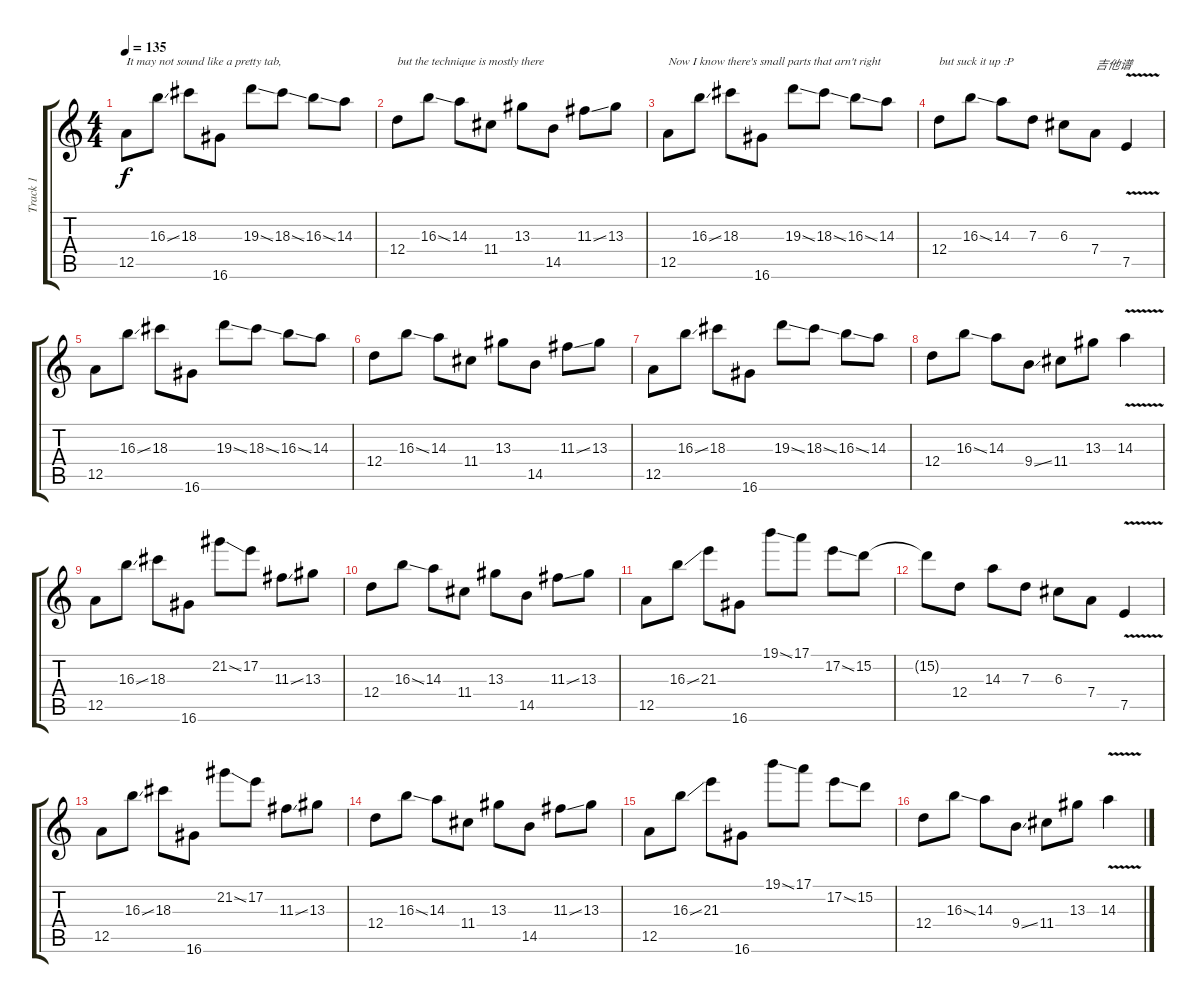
\track ("Track 1" "Track 1") {instrument distortionguitar}
\staff {score tabs}
\tuning (E4 B3 G3 D3 A2 E2) {hide}
\ts (4 4)
\tempo 135
\clef g2
\ks c
12.5.8{txt "It may not sound like a pretty tab," dy f instrument distortionguitar} 16.3{ss}.8 18.3.8 16.6.8 19.3{ss}.8 18.3{ss}.8 16.3{ss}.8 14.3.8 |
12.4.8{txt "but the technique is mostly there"} 16.3{ss}.8 14.3.8 11.4.8 13.3.8 14.5.8 11.3{ss}.8 13.3.8 |
12.5.8{txt "Now I know there's small parts that arn't right"} 16.3{ss}.8 18.3.8 16.6.8 19.3{ss}.8 18.3{ss}.8 16.3{ss}.8 14.3.8 |
12.4.8{txt "but suck it up :P"} 16.3{ss}.8 14.3.8 7.3.8 6.3.8 7.4.8{txt "吉他谱"} 7.5{v}.4 |
12.5.8 16.3{ss}.8 18.3.8 16.6.8 19.3{ss}.8 18.3{ss}.8 16.3{ss}.8 14.3.8 |
12.4.8 16.3{ss}.8 14.3.8 11.4.8 13.3.8 14.5.8 11.3{ss}.8 13.3.8 |
12.5.8 16.3{ss}.8 18.3.8 16.6.8 19.3{ss}.8 18.3{ss}.8 16.3{ss}.8 14.3.8 |
12.4.8 16.3{ss}.8 14.3.8 9.4{ss}.8 11.4.8 13.3.8 14.3{v}.4 |
12.5.8 16.3{ss}.8 18.3.8 16.6.8 21.2{ss}.8 17.2.8 11.3{ss}.8 13.3.8 |
12.4.8 16.3{ss}.8 14.3.8 11.4.8 13.3.8 14.5.8 11.3{ss}.8 13.3.8 |
12.5.8 16.3{ss}.8 21.3.8 16.6.8 19.1{ss}.8 17.1.8 17.2{ss}.8 15.2.8 |
15.2{t}.8 12.4.8 14.3.8 7.3.8 6.3.8 7.4.8 7.5{v}.4 |
12.5.8 16.3{ss}.8 18.3.8 16.6.8 21.2{ss}.8 17.2.8 11.3{ss}.8 13.3.8 |
12.4.8 16.3{ss}.8 14.3.8 11.4.8 13.3.8 14.5.8 11.3{ss}.8 13.3.8 |
12.5.8 16.3{ss}.8 21.3.8 16.6.8 19.1{ss}.8 17.1.8 17.2{ss}.8 15.2.8 |
12.4.8 16.3{ss}.8 14.3.8 9.4{ss}.8 11.4.8 13.3.8 14.3{v}.4
